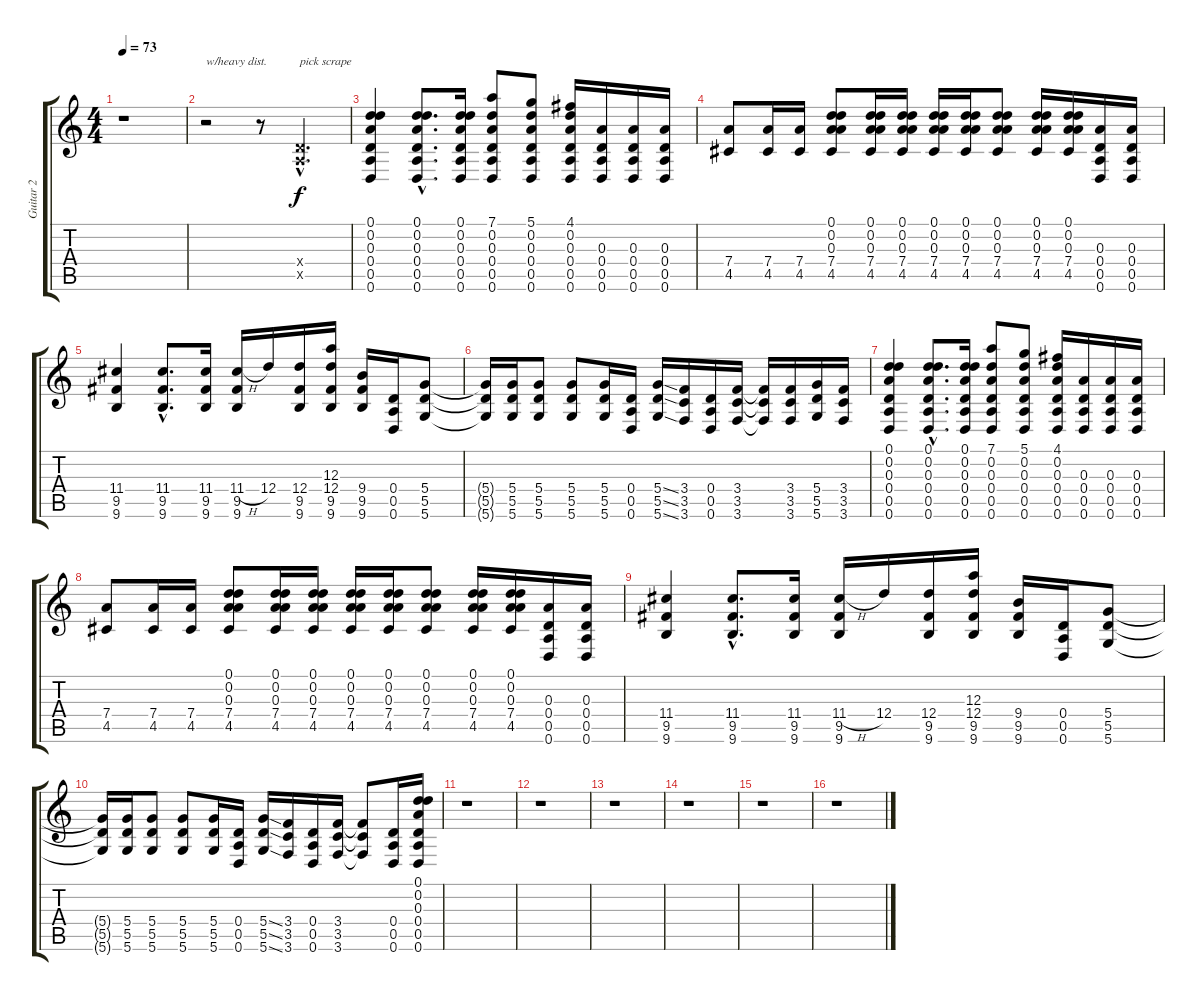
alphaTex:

\track ("Guitar 2" "Guitar 2") {instrument distortionguitar}
\staff {score tabs}
\tuning (D4 D4 A3 D3 A2 D2) {hide}
\ts (4 4)
\tempo 73
\clef g2
\ks c
r.1{dy f} |
r.2{txt "w/heavy dist." instrument distortionguitar} r.8 (0.4{hac x} 0.5{hac x}).4{d txt "pick scrape"} |
(0.1 0.2 0.3 0.4 0.5 0.6).4 (0.1{hac} 0.2{hac} 0.3{hac} 0.4{hac} 0.5{hac} 0.6{hac}).8{d} (0.1 0.2 0.3 0.4 0.5 0.6).16 (7.1 0.2 0.3 0.4 0.5 0.6).8 (5.1 0.2 0.3 0.4 0.5 0.6).8 (4.1 0.2 0.3 0.4 0.5 0.6).16 (0.3 0.4 0.5 0.6).16 (0.3 0.4 0.5 0.6).16 (0.3 0.4 0.5 0.6).16 |
(7.4 4.5).8 (7.4 4.5).16 (7.4 4.5).16 (0.1 0.2 0.3 7.4 4.5).8 (0.1 0.2 0.3 7.4 4.5).16 (0.1 0.2 0.3 7.4 4.5).16 (0.1 0.2 0.3 7.4 4.5).16 (0.1 0.2 0.3 7.4 4.5).16 (0.1 0.2 0.3 7.4 4.5).8 (0.1 0.2 0.3 7.4 4.5).16 (0.1 0.2 0.3 7.4 4.5).16 (0.3 0.4 0.5 0.6).16 (0.3 0.4 0.5 0.6).16 |
(11.4 9.5 9.6).4 (11.4{hac} 9.5{hac} 9.6{hac}).8{d} (11.4 9.5 9.6).16 (11.4{h} 9.5 9.6).16 12.4.16 (12.4 9.5 9.6).16 (12.3 12.4 9.5 9.6).16 (9.4 9.5 9.6).16 (0.4 0.5 0.6).16 (5.4 5.5 5.6).8 |
(5.4{t} 5.5{t} 5.6{t}).16 (5.4 5.5 5.6).16 (5.4 5.5 5.6).8 (5.4 5.5 5.6).8 (5.4 5.5 5.6).16 (0.4 0.5 0.6).16 (5.4{ss} 5.5{ss} 5.6{ss}).16 (3.4 3.5 3.6).16 (0.4 0.5 0.6).16 (3.4 3.5 3.6).16 (3.4{t} 3.5{t} 3.6{t}).16 (3.4 3.5 3.6).16 (5.4 5.5 5.6).16 (3.4 3.5 3.6).16 |
(0.1 0.2 0.3 0.4 0.5 0.6).4 (0.1{hac} 0.2{hac} 0.3{hac} 0.4{hac} 0.5{hac} 0.6{hac}).8{d} (0.1 0.2 0.3 0.4 0.5 0.6).16 (7.1 0.2 0.3 0.4 0.5 0.6).8 (5.1 0.2 0.3 0.4 0.5 0.6).8 (4.1 0.2 0.3 0.4 0.5 0.6).16 (0.3 0.4 0.5 0.6).16 (0.3 0.4 0.5 0.6).16 (0.3 0.4 0.5 0.6).16 |
(7.4 4.5).8 (7.4 4.5).16 (7.4 4.5).16 (0.1 0.2 0.3 7.4 4.5).8 (0.1 0.2 0.3 7.4 4.5).16 (0.1 0.2 0.3 7.4 4.5).16 (0.1 0.2 0.3 7.4 4.5).16 (0.1 0.2 0.3 7.4 4.5).16 (0.1 0.2 0.3 7.4 4.5).8 (0.1 0.2 0.3 7.4 4.5).16 (0.1 0.2 0.3 7.4 4.5).16 (0.3 0.4 0.5 0.6).16 (0.3 0.4 0.5 0.6).16 |
(11.4 9.5 9.6).4 (11.4{hac} 9.5{hac} 9.6{hac}).8{d} (11.4 9.5 9.6).16 (11.4{h} 9.5 9.6).16 12.4.16 (12.4 9.5 9.6).16 (12.3 12.4 9.5 9.6).16 (9.4 9.5 9.6).16 (0.4 0.5 0.6).16 (5.4 5.5 5.6).8 |
(5.4{t} 5.5{t} 5.6{t}).16 (5.4 5.5 5.6).16 (5.4 5.5 5.6).8 (5.4 5.5 5.6).8 (5.4 5.5 5.6).16 (0.4 0.5 0.6).16 (5.4{ss} 5.5{ss} 5.6{ss}).16 (3.4 3.5 3.6).16 (0.4 0.5 0.6).16 (3.4 3.5 3.6).16 (3.4{t} 3.5{t} 3.6{t}).8 (0.4 0.5 0.6).16 (0.1 0.2 0.3 0.4 0.5 0.6).16 |
r.1 |
r.1 |
r.1 |
r.1 |
r.1 |
r.1
